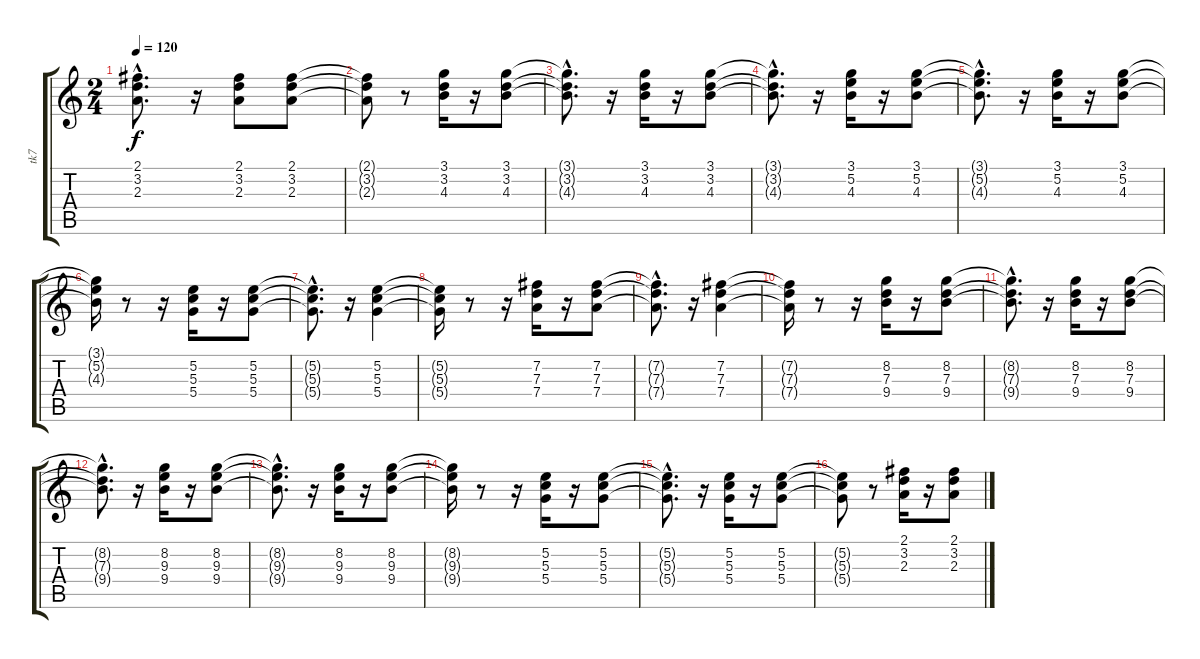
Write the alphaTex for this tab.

\track ("tk7" "tk7") {instrument electricguitarclean}
\staff {score tabs}
\tuning (E4 B3 G3 D3 A2 E2) {hide}
\ts (2 4)
\tempo 120
\clef g2
\ks c
(2.1{hac t} 3.2{hac t} 2.3{hac t}).8{d dy f} r.16 (2.1 3.2 2.3).8 (2.1 3.2 2.3).8 |
(2.1{t} 3.2{t} 2.3{t}).8 r.8 (3.1 3.2 4.3).16 r.16 (3.1 3.2 4.3).8 |
(3.1{hac t} 3.2{hac t} 4.3{hac t}).8{d} r.16 (3.1 3.2 4.3).16 r.16 (3.1 3.2 4.3).8 |
(3.1{hac t} 3.2{hac t} 4.3{hac t}).8{d} r.16 (3.1 5.2 4.3).16 r.16 (3.1 5.2 4.3).8 |
(3.1{hac t} 5.2{hac t} 4.3{hac t}).8{d} r.16 (3.1 5.2 4.3).16 r.16 (3.1 5.2 4.3).8 |
(3.1{t} 5.2{t} 4.3{t}).16 r.8 r.16 (5.2 5.3 5.4).16 r.16 (5.2 5.3 5.4).8 |
(5.2{hac t} 5.3{hac t} 5.4{hac t}).8{d} r.16 (5.2 5.3 5.4).4 |
(5.2{t} 5.3{t} 5.4{t}).16 r.8 r.16 (7.2 7.3 7.4).16 r.16 (7.2 7.3 7.4).8 |
(7.2{hac t} 7.3{hac t} 7.4{hac t}).8{d} r.16 (7.2 7.3 7.4).4 |
(7.2{t} 7.3{t} 7.4{t}).16 r.8 r.16 (8.2 7.3 9.4).16 r.16 (8.2 7.3 9.4).8 |
(8.2{hac t} 7.3{hac t} 9.4{hac t}).8{d} r.16 (8.2 7.3 9.4).16 r.16 (8.2 7.3 9.4).8 |
(8.2{hac t} 7.3{hac t} 9.4{hac t}).8{d} r.16 (8.2 9.3 9.4).16 r.16 (8.2 9.3 9.4).8 |
(8.2{hac t} 9.3{hac t} 9.4{hac t}).8{d} r.16 (8.2 9.3 9.4).16 r.16 (8.2 9.3 9.4).8 |
(8.2{t} 9.3{t} 9.4{t}).16 r.8 r.16 (5.2 5.3 5.4).16 r.16 (5.2 5.3 5.4).8 |
(5.2{hac t} 5.3{hac t} 5.4{hac t}).8{d} r.16 (5.2 5.3 5.4).16 r.16 (5.2 5.3 5.4).8 |
(5.2{t} 5.3{t} 5.4{t}).8 r.8 (2.1 3.2 2.3).16 r.16 (2.1 3.2 2.3).8
